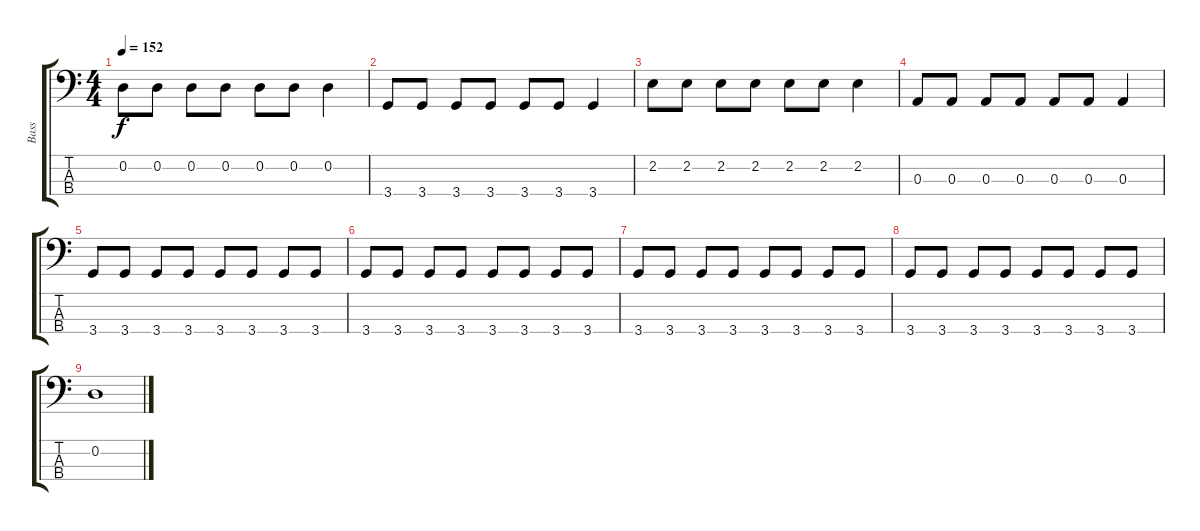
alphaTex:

\track ("Bass" "Bass") {instrument electricbassfinger}
\staff {score tabs}
\tuning (G2 D2 A1 E1) {hide}
\ts (4 4)
\tempo 152
\clef f4
\ks c
0.2.8{dy f} 0.2.8 0.2.8 0.2.8 0.2.8 0.2.8 0.2.4 |
3.4.8 3.4.8 3.4.8 3.4.8 3.4.8 3.4.8 3.4.4 |
2.2.8 2.2.8 2.2.8 2.2.8 2.2.8 2.2.8 2.2.4 |
0.3.8 0.3.8 0.3.8 0.3.8 0.3.8 0.3.8 0.3.4 |
3.4.8 3.4.8 3.4.8 3.4.8 3.4.8 3.4.8 3.4.8 3.4.8 |
3.4.8 3.4.8 3.4.8 3.4.8 3.4.8 3.4.8 3.4.8 3.4.8 |
3.4.8 3.4.8 3.4.8 3.4.8 3.4.8 3.4.8 3.4.8 3.4.8 |
3.4.8 3.4.8 3.4.8 3.4.8 3.4.8 3.4.8 3.4.8 3.4.8 |
0.2.1
